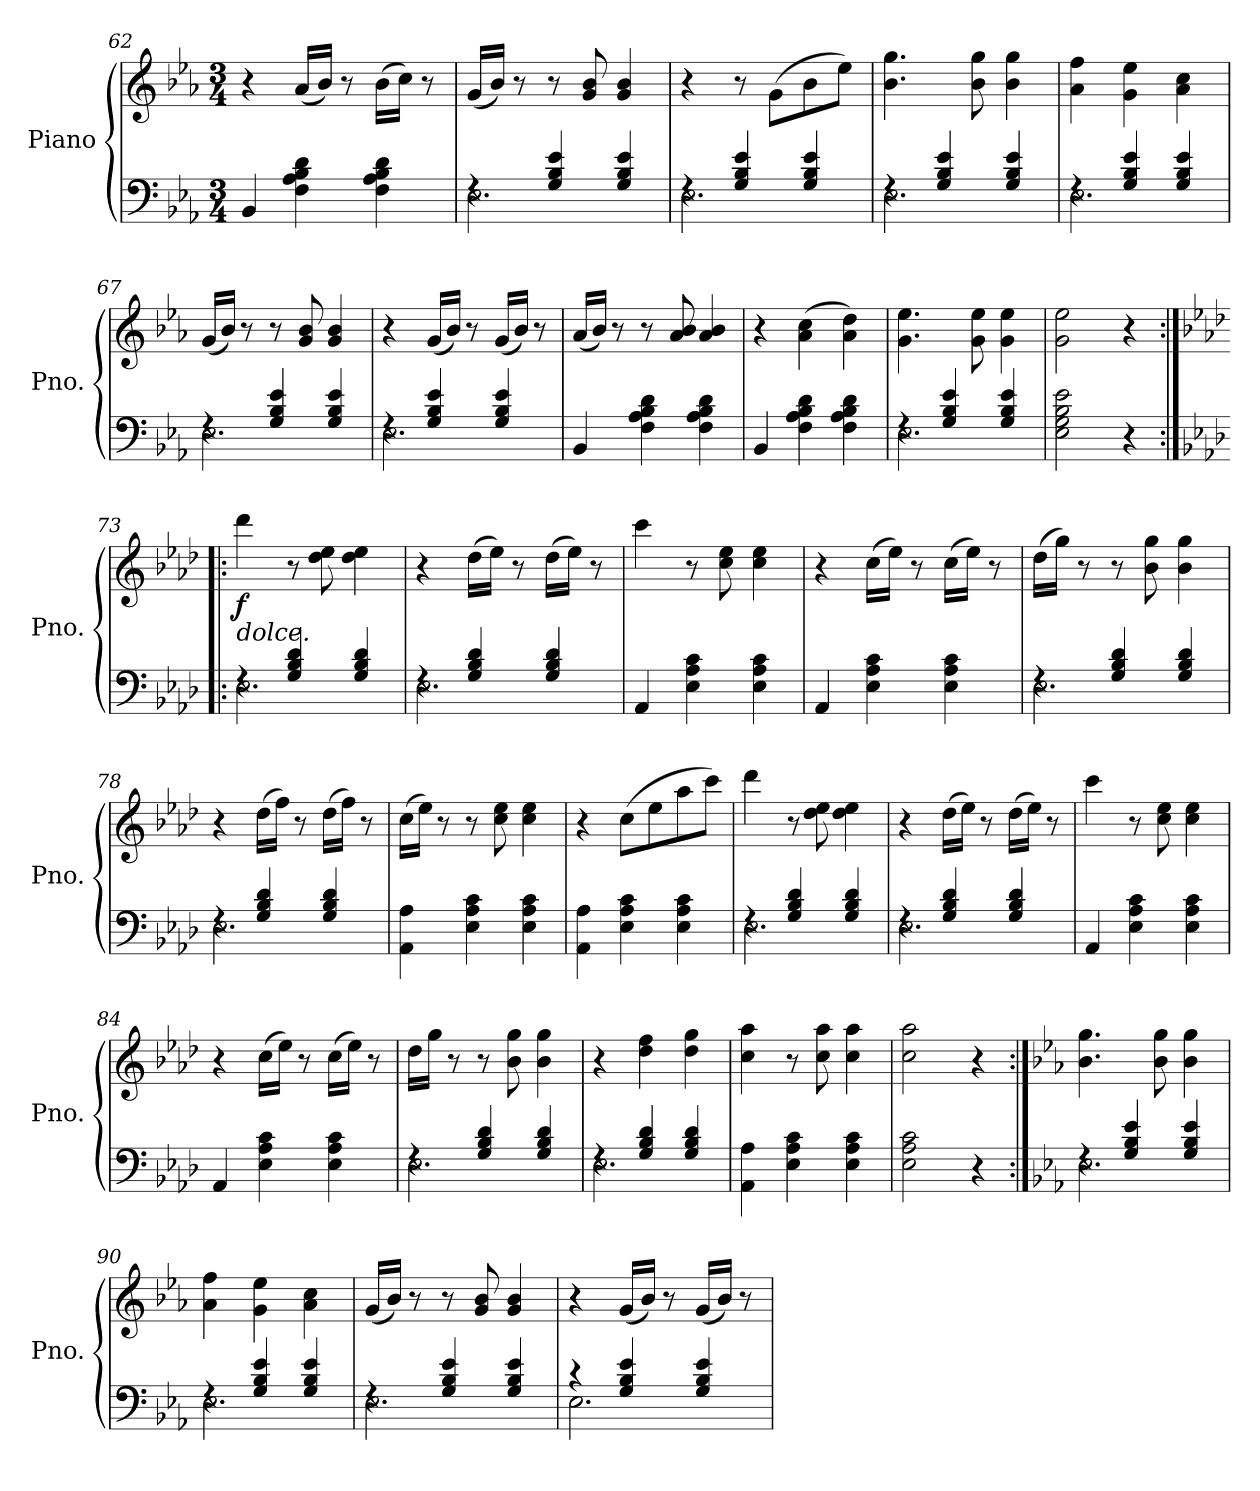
**kern	**kern	**dynam
*part1	*part1	*part1
*staff2	*staff1	*staff1/2
*I"Piano	*	*
*I'Pno.	*	*
*clefF4	*clefG2	*
*k[b-e-a-]	*k[b-e-a-]	*
*M3/4	*M3/4	*
=62	=62	=62
4BB-/	4r	.
4F\ 4A-\ 4B-\ 4d\	(<16a-/LL	.
.	16b-/JJ)	.
.	8r	.
4F\ 4A-\ 4B-\ 4d\	(>16b-\LL	.
.	16cc\JJ)	.
.	8r	.
=63	=63	=63
*^	*	*
4rF	2.E-\	(<16g/LL	.
.	.	16b-/JJ)	.
.	.	8r	.
4G/ 4B-/ 4e-/	.	8r	.
.	.	8g/ 8b-/	.
4G/ 4B-/ 4e-/	.	4g/ 4b-/	.
=64	=64	=64	=64
4rF	2.E-\	4r	.
4G/ 4B-/ 4e-/	.	8r	.
.	.	(>8g\L	.
4G/ 4B-/ 4e-/	.	8b-\	.
.	.	8ee-\J)	.
=65	=65	=65	=65
4rF	2.E-\	4.b-\ 4.gg\	.
4G/ 4B-/ 4e-/	.	.	.
.	.	8b-\ 8gg\	.
4G/ 4B-/ 4e-/	.	4b-\ 4gg\	.
!!LO:PB:g=z
=66	=66	=66	=66
4rF	2.E-\	4a-\ 4ff\	.
4G/ 4B-/ 4e-/	.	4g\ 4ee-\	.
4G/ 4B-/ 4e-/	.	4a-\ 4cc\	.
=67	=67	=67	=67
4rF	2.E-\	(<16g/LL	.
.	.	16b-/JJ)	.
.	.	8r	.
4G/ 4B-/ 4e-/	.	8r	.
.	.	8g/ 8b-/	.
4G/ 4B-/ 4e-/	.	4g/ 4b-/	.
=68	=68	=68	=68
4rF	2.E-\	4r	.
4G/ 4B-/ 4e-/	.	(<16g/LL	.
.	.	16b-/JJ)	.
.	.	8r	.
4G/ 4B-/ 4e-/	.	(<16g/LL	.
.	.	16b-/JJ)	.
.	.	8r	.
*v	*v	*	*
=69	=69	=69
4BB-/	(<16a-/LL	.
.	16b-/JJ)	.
.	8r	.
4F\ 4A-\ 4B-\ 4d\	8r	.
.	8a-/ 8b-/	.
4F\ 4A-\ 4B-\ 4d\	4a-/ 4b-/	.
=70	=70	=70
4BB-/	4r	.
4F\ 4A-\ 4B-\ 4d\	(>4a-\ 4cc\	.
4F\ 4A-\ 4B-\ 4d\	4a-\ 4dd\)	.
=71	=71	=71
*^	*	*
4rF	2.E-\	4.g\ 4.ee-\	.
4G/ 4B-/ 4e-/	.	.	.
.	.	8g\ 8ee-\	.
4G/ 4B-/ 4e-/	.	4g\ 4ee-\	.
*v	*v	*	*
=72	=72	=72
2E-\ 2G\ 2B-\ 2e-\	2g\ 2ee-\	.
4r	4r	.
!!LO:LB:g=z
=73:|!|:	=73:|!|:	=73:|!|:
*k[b-e-a-d-]	*k[b-e-a-d-]	*
*^	*	*
!LO:TX:a:i:t=dolce.	!	!	!
!	!	!	!LO:DY:b
4rF	2.E-\	4ddd-\	f
4G/ 4B-/ 4d-/	.	8r	.
.	.	8dd-\ 8ee-\	.
4G/ 4B-/ 4d-/	.	4dd-\ 4ee-\	.
=74	=74	=74	=74
4rF	2.E-\	4r	.
4G/ 4B-/ 4d-/	.	(>16dd-\LL	.
.	.	16ee-\JJ)	.
.	.	8r	.
4G/ 4B-/ 4d-/	.	(>16dd-\LL	.
.	.	16ee-\JJ)	.
.	.	8r	.
*v	*v	*	*
=75	=75	=75
4AA-/	4ccc\	.
4E-\ 4A-\ 4c\	8r	.
.	8cc\ 8ee-\	.
4E-\ 4A-\ 4c\	4cc\ 4ee-\	.
=76	=76	=76
4AA-/	4r	.
4E-\ 4A-\ 4c\	(>16cc\LL	.
.	16ee-\JJ)	.
.	8r	.
4E-\ 4A-\ 4c\	(>16cc\LL	.
.	16ee-\JJ)	.
.	8r	.
=77	=77	=77
*^	*	*
4rF	2.E-\	(>16dd-\LL	.
.	.	16gg\JJ)	.
.	.	8r	.
4G/ 4B-/ 4d-/	.	8r	.
.	.	8b-\ 8gg\	.
4G/ 4B-/ 4d-/	.	4b-\ 4gg\	.
=78	=78	=78	=78
4rF	2.E-\	4r	.
4G/ 4B-/ 4d-/	.	(>16dd-\LL	.
.	.	16ff\JJ)	.
.	.	8r	.
4G/ 4B-/ 4d-/	.	(>16dd-\LL	.
.	.	16ff\JJ)	.
.	.	8r	.
*v	*v	*	*
=79	=79	=79
4AA-\ 4A-\	(>16cc\LL	.
.	16ee-\JJ)	.
.	8r	.
4E-\ 4A-\ 4c\	8r	.
.	8cc\ 8ee-\	.
4E-\ 4A-\ 4c\	4cc\ 4ee-\	.
!!LO:LB:g=z
=80	=80	=80
4AA-\ 4A-\	4r	.
4E-\ 4A-\ 4c\	(>8cc\L	.
.	8ee-\	.
4E-\ 4A-\ 4c\	8aa-\	.
.	8ccc\J)	.
=81	=81	=81
*^	*	*
4rF	2.E-\	4ddd-\	.
4G/ 4B-/ 4d-/	.	8r	.
.	.	8dd-\ 8ee-\	.
4G/ 4B-/ 4d-/	.	4dd-\ 4ee-\	.
=82	=82	=82	=82
4rF	2.E-\	4r	.
4G/ 4B-/ 4d-/	.	(>16dd-\LL	.
.	.	16ee-\JJ)	.
.	.	8r	.
4G/ 4B-/ 4d-/	.	(>16dd-\LL	.
.	.	16ee-\JJ)	.
.	.	8r	.
*v	*v	*	*
=83	=83	=83
4AA-/	4ccc\	.
4E-\ 4A-\ 4c\	8r	.
.	8cc\ 8ee-\	.
4E-\ 4A-\ 4c\	4cc\ 4ee-\	.
=84	=84	=84
4AA-/	4r	.
4E-\ 4A-\ 4c\	(>16cc\LL	.
.	16ee-\JJ)	.
.	8r	.
4E-\ 4A-\ 4c\	(>16cc\LL	.
.	16ee-\JJ)	.
.	8r	.
=85	=85	=85
*^	*	*
4rF	2.E-\	16dd-\LL	.
.	.	16gg\JJ	.
.	.	8r	.
4G/ 4B-/ 4d-/	.	8r	.
.	.	8b-\ 8gg\	.
4G/ 4B-/ 4d-/	.	4b-\ 4gg\	.
=86	=86	=86	=86
4rF	2.E-\	4r	.
4G/ 4B-/ 4d-/	.	4dd-\ 4ff\	.
4G/ 4B-/ 4d-/	.	4dd-\ 4gg\	.
*v	*v	*	*
=87	=87	=87
4AA-\ 4A-\	4cc\ 4aa-\	.
4E-\ 4A-\ 4c\	8r	.
.	8cc\ 8aa-\	.
4E-\ 4A-\ 4c\	4cc\ 4aa-\	.
!!LO:LB:g=z
=88	=88	=88
2E-\ 2A-\ 2c\	2cc\ 2aa-\	.
4r	4r	.
=89:|!	=89:|!	=89:|!
*k[b-e-a-]	*k[b-e-a-]	*
*^	*	*
4rF	2.E-\	4.b-\ 4.gg\	.
4G/ 4B-/ 4e-/	.	.	.
.	.	8b-\ 8gg\	.
4G/ 4B-/ 4e-/	.	4b-\ 4gg\	.
=90	=90	=90	=90
4rF	2.E-\	4a-\ 4ff\	.
4G/ 4B-/ 4e-/	.	4g\ 4ee-\	.
4G/ 4B-/ 4e-/	.	4a-\ 4cc\	.
=91	=91	=91	=91
4rF	2.E-\	(<16g/LL	.
.	.	16b-/JJ)	.
.	.	8r	.
4G/ 4B-/ 4e-/	.	8r	.
.	.	8g/ 8b-/	.
4G/ 4B-/ 4e-/	.	4g/ 4b-/	.
=92	=92	=92	=92
4r	2.E-\	4r	.
4G/ 4B-/ 4e-/	.	(<16g/LL	.
.	.	16b-/JJ)	.
.	.	8r	.
4G/ 4B-/ 4e-/	.	(<16g/LL	.
.	.	16b-/JJ)	.
.	.	8r	.
*v	*v	*	*
=	=	=
*-	*-	*-
